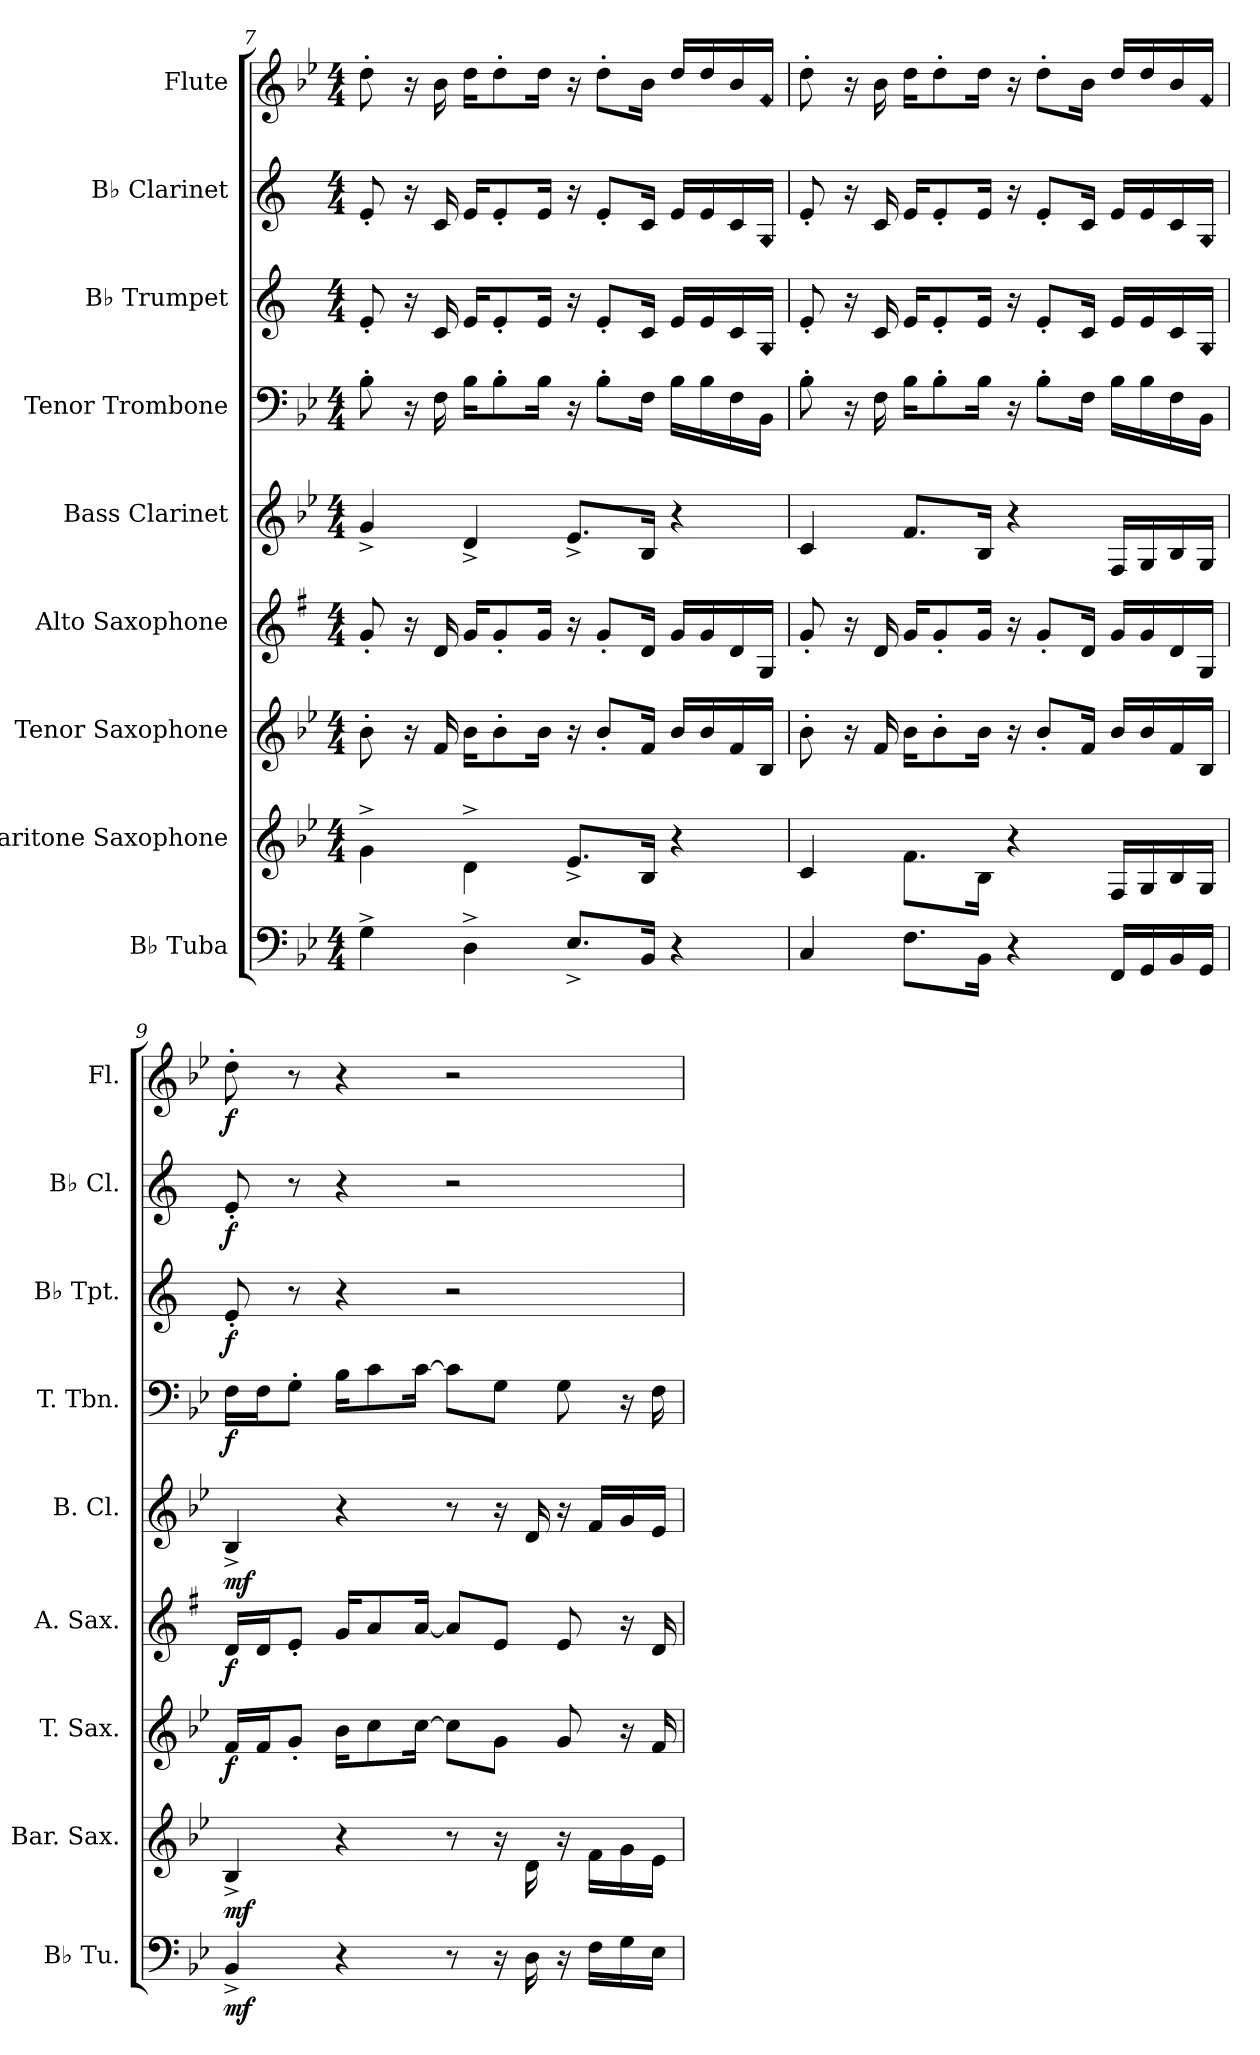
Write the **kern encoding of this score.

**kern	**dynam	**kern	**dynam	**kern	**dynam	**kern	**dynam	**kern	**dynam	**kern	**dynam	**kern	**dynam	**kern	**dynam	**kern	**dynam
*part9	*part9	*part8	*part8	*part7	*part7	*part6	*part6	*part5	*part5	*part4	*part4	*part3	*part3	*part2	*part2	*part1	*part1
*staff9	*staff9	*staff8	*staff8	*staff7	*staff7	*staff6	*staff6	*staff5	*staff5	*staff4	*staff4	*staff3	*staff3	*staff2	*staff2	*staff1	*staff1
*I"B♭ Tuba	*	*I"Baritone Saxophone	*	*I"Tenor Saxophone	*	*I"Alto Saxophone	*	*I"Bass Clarinet	*	*I"Tenor Trombone	*	*I"B♭ Trumpet	*	*I"B♭ Clarinet	*	*I"Flute	*
*I'B♭ Tu.	*	*I'Bar. Sax.	*	*I'T. Sax.	*	*I'A. Sax.	*	*I'B. Cl.	*	*I'T. Tbn.	*	*I'B♭ Tpt.	*	*I'B♭ Cl.	*	*I'Fl.	*
!!LO:PB:g=z
*clefF4	*	*clefG2	*	*clefG2	*	*clefG2	*	*clefG2	*	*clefF4	*	*clefG2	*	*clefG2	*	*clefG2	*
*	*	*ITrd12c21	*	*ITrd8c14	*	*ITrd5c9	*	*ITrd8c14	*	*	*	*ITrd1c2	*	*ITrd1c2	*	*	*
*k[b-e-]	*	*k[b-e-]	*	*k[b-e-]	*	*k[b-e-]	*	*k[b-e-]	*	*k[b-e-]	*	*k[b-e-]	*	*k[b-e-]	*	*k[b-e-]	*
*M4/4	*	*M4/4	*	*M4/4	*	*M4/4	*	*M4/4	*	*M4/4	*	*M4/4	*	*M4/4	*	*M4/4	*
=7	=7	=7	=7	=7	=7	=7	=7	=7	=7	=7	=7	=7	=7	=7	=7	=7	=7
4G^\	.	4G^\	.	8B-'\	.	8B-'/	.	4G^/	.	8B-'\	.	8d'/	.	8d'/	.	8dd'\	.
.	.	.	.	16r	.	16r	.	.	.	16r	.	16r	.	16r	.	16r	.
.	.	.	.	16F/	.	16F/	.	.	.	16F\	.	16B-/	.	16B-/	.	16b-\	.
4D^\	.	4D^\	.	16B-\KL	.	16B-/KL	.	4D^/	.	16B-\KL	.	16d/KL	.	16d/KL	.	16dd\KL	.
.	.	.	.	8B-'\	.	8B-'/	.	.	.	8B-'\	.	8d'/	.	8d'/	.	8dd'\	.
.	.	.	.	16B-\Jk	.	16B-/Jk	.	.	.	16B-\Jk	.	16d/Jk	.	16d/Jk	.	16dd\Jk	.
8.E-^/L	.	8.E-^/L	.	16r	.	16r	.	8.E-^/L	.	16r	.	16r	.	16r	.	16r	.
.	.	.	.	8B-'/L	.	8B-'/L	.	.	.	8B-'\L	.	8d'/L	.	8d'/L	.	8dd'\L	.
16BB-/Jk	.	16BB-/Jk	.	16F/Jk	.	16F/Jk	.	16BB-/Jk	.	16F\Jk	.	16B-/Jk	.	16B-/Jk	.	16b-\Jk	.
4r	.	4r	.	16B-/LL	.	16B-/LL	.	4r	.	16B-\LL	.	16d/LL	.	16d/LL	.	16dd/LL	.
.	.	.	.	16B-/	.	16B-/	.	.	.	16B-\	.	16d/	.	16d/	.	16dd/	.
.	.	.	.	16F/	.	16F/	.	.	.	16F\	.	16B-/	.	16B-/	.	16b-/	.
!	!	!	!	!	!	!	!	!	!	!	!	!LO:N:head=diamond	!	!LO:N:head=diamond	!	!LO:N:head=diamond	!
.	.	.	.	16BB-/JJ	.	16BB-/JJ	.	.	.	16BB-\JJ	.	16F/JJ	.	16F/JJ	.	16f/JJ	.
=8	=8	=8	=8	=8	=8	=8	=8	=8	=8	=8	=8	=8	=8	=8	=8	=8	=8
4C/	.	4C/	.	8B-'\	.	8B-'/	.	4C/	.	8B-'\	.	8d'/	.	8d'/	.	8dd'\	.
.	.	.	.	16r	.	16r	.	.	.	16r	.	16r	.	16r	.	16r	.
.	.	.	.	16F/	.	16F/	.	.	.	16F\	.	16B-/	.	16B-/	.	16b-\	.
8.F\L	.	8.F\L	.	16B-\KL	.	16B-/KL	.	8.F/L	.	16B-\KL	.	16d/KL	.	16d/KL	.	16dd\KL	.
.	.	.	.	8B-'\	.	8B-'/	.	.	.	8B-'\	.	8d'/	.	8d'/	.	8dd'\	.
16BB-\Jk	.	16BB-\Jk	.	16B-\Jk	.	16B-/Jk	.	16BB-/Jk	.	16B-\Jk	.	16d/Jk	.	16d/Jk	.	16dd\Jk	.
4r	.	4r	.	16r	.	16r	.	4r	.	16r	.	16r	.	16r	.	16r	.
.	.	.	.	8B-'/L	.	8B-'/L	.	.	.	8B-'\L	.	8d'/L	.	8d'/L	.	8dd'\L	.
.	.	.	.	16F/Jk	.	16F/Jk	.	.	.	16F\Jk	.	16B-/Jk	.	16B-/Jk	.	16b-\Jk	.
16FF/LL	.	16FF/LL	.	16B-/LL	.	16B-/LL	.	16FF/LL	.	16B-\LL	.	16d/LL	.	16d/LL	.	16dd/LL	.
16GG/	.	16GG/	.	16B-/	.	16B-/	.	16GG/	.	16B-\	.	16d/	.	16d/	.	16dd/	.
16BB-/	.	16BB-/	.	16F/	.	16F/	.	16BB-/	.	16F\	.	16B-/	.	16B-/	.	16b-/	.
!	!	!	!	!	!	!	!	!	!	!	!	!LO:N:head=diamond	!	!LO:N:head=diamond	!	!LO:N:head=diamond	!
16GG/JJ	.	16GG/JJ	.	16BB-/JJ	.	16BB-/JJ	.	16GG/JJ	.	16BB-\JJ	.	16F/JJ	.	16F/JJ	.	16f/JJ	.
!!LO:PB:g=z
=9	=9	=9	=9	=9	=9	=9	=9	=9	=9	=9	=9	=9	=9	=9	=9	=9	=9
!	!LO:DY:b	!	!LO:DY:b	!	!LO:DY:b	!	!LO:DY:b	!	!LO:DY:b	!	!LO:DY:b	!	!LO:DY:b	!	!LO:DY:b	!	!LO:DY:b
4BB-^/	mf	4BB-^/	mf	16F/LL	f	16F/LL	f	4BB-^/	mf	16F\LL	f	8d'/	f	8d'/	f	8dd'\	f
.	.	.	.	16F/J	.	16F/J	.	.	.	16F\J	.	.	.	.	.	.	.
.	.	.	.	8G'/J	.	8G'/J	.	.	.	8G'\J	.	8r	.	8r	.	8r	.
4r	.	4r	.	16B-\KL	.	16B-/KL	.	4r	.	16B-\KL	.	4r	.	4r	.	4r	.
.	.	.	.	8c\	.	8c/	.	.	.	8c\	.	.	.	.	.	.	.
.	.	.	.	[16c\Jk	.	[16c/Jk	.	.	.	[16c\Jk	.	.	.	.	.	.	.
8r	.	8r	.	8c\L]	.	8c/L]	.	8r	.	8c\L]	.	2r	.	2r	.	2r	.
16r	.	16r	.	8G\J	.	8G/J	.	16r	.	8G\J	.	.	.	.	.	.	.
16D\	.	16D\	.	.	.	.	.	16D/	.	.	.	.	.	.	.	.	.
16r	.	16r	.	8G/	.	8G/	.	16r	.	8G\	.	.	.	.	.	.	.
16F\LL	.	16F\LL	.	.	.	.	.	16F/LL	.	.	.	.	.	.	.	.	.
16G\	.	16G\	.	16r	.	16r	.	16G/	.	16r	.	.	.	.	.	.	.
16E-\JJ	.	16E-\JJ	.	16F/	.	16F/	.	16E-/JJ	.	16F\	.	.	.	.	.	.	.
=	=	=	=	=	=	=	=	=	=	=	=	=	=	=	=	=	=
*-	*-	*-	*-	*-	*-	*-	*-	*-	*-	*-	*-	*-	*-	*-	*-	*-	*-
